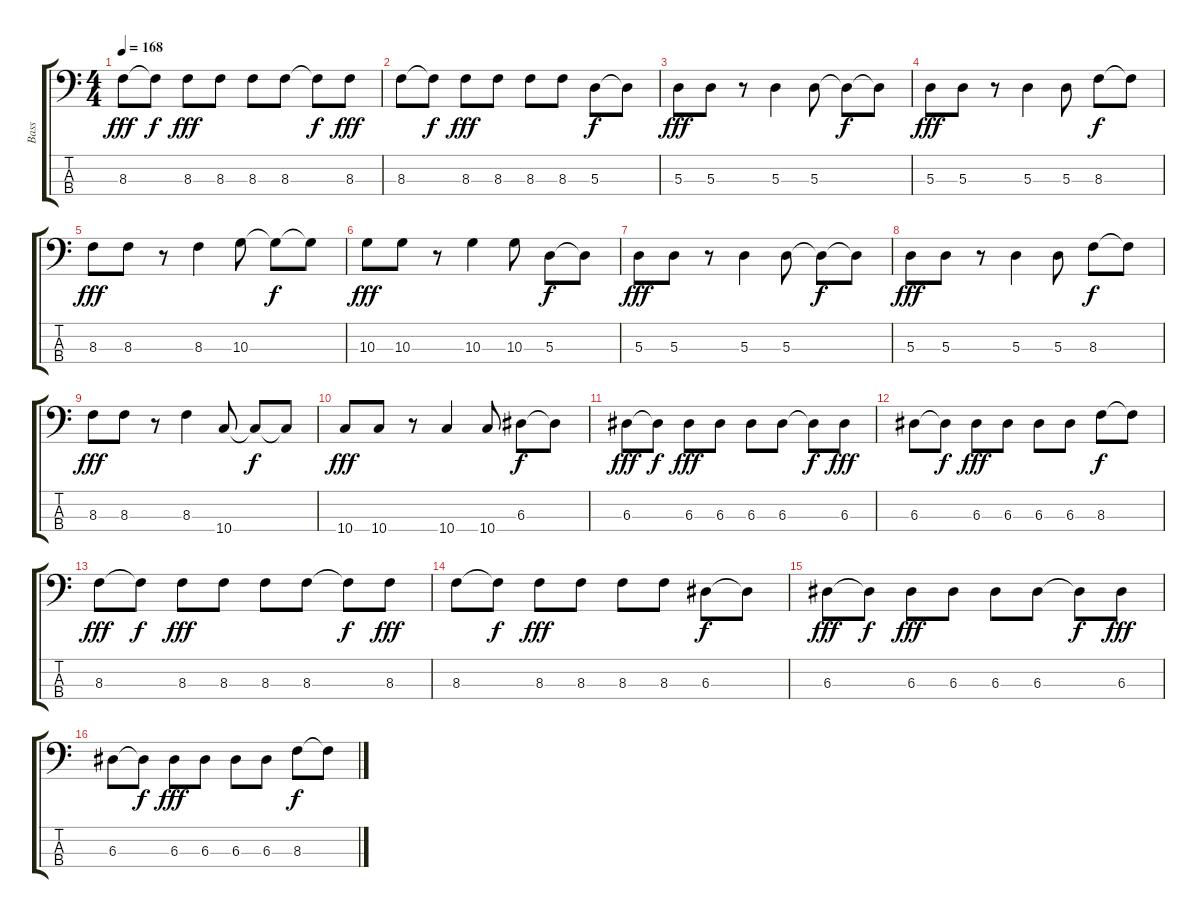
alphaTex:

\track ("Bass" "Bass") {instrument electricbasspick}
\staff {score tabs}
\tuning (G2 D2 A1 D1) {hide}
\ts (4 4)
\tempo 168
\clef f4
\ks c
8.3.8{dy fff} 8.3{t}.8{dy f} 8.3.8{dy fff} 8.3.8 8.3.8 8.3.8 8.3{t}.8{dy f} 8.3.8{dy fff} |
8.3.8 8.3{t}.8{dy f} 8.3.8{dy fff} 8.3.8 8.3.8 8.3.8 5.3.8{dy f} 5.3{t}.8 |
5.3.8{dy fff} 5.3.8 r.8 5.3.4 5.3.8 5.3{t}.8{dy f} 5.3{t}.8 |
5.3.8{dy fff} 5.3.8 r.8 5.3.4 5.3.8 8.3.8{dy f} 8.3{t}.8 |
8.3.8{dy fff} 8.3.8 r.8 8.3.4 10.3.8 10.3{t}.8{dy f} 10.3{t}.8 |
10.3.8{dy fff} 10.3.8 r.8 10.3.4 10.3.8 5.3.8{dy f} 5.3{t}.8 |
5.3.8{dy fff} 5.3.8 r.8 5.3.4 5.3.8 5.3{t}.8{dy f} 5.3{t}.8 |
5.3.8{dy fff} 5.3.8 r.8 5.3.4 5.3.8 8.3.8{dy f} 8.3{t}.8 |
8.3.8{dy fff} 8.3.8 r.8 8.3.4 10.4.8 10.4{t}.8{dy f} 10.4{t}.8 |
10.4.8{dy fff} 10.4.8 r.8 10.4.4 10.4.8 6.3.8{dy f} 6.3{t}.8 |
6.3.8{dy fff} 6.3{t}.8{dy f} 6.3.8{dy fff} 6.3.8 6.3.8 6.3.8 6.3{t}.8{dy f} 6.3.8{dy fff} |
6.3.8 6.3{t}.8{dy f} 6.3.8{dy fff} 6.3.8 6.3.8 6.3.8 8.3.8{dy f} 8.3{t}.8 |
8.3.8{dy fff} 8.3{t}.8{dy f} 8.3.8{dy fff} 8.3.8 8.3.8 8.3.8 8.3{t}.8{dy f} 8.3.8{dy fff} |
8.3.8 8.3{t}.8{dy f} 8.3.8{dy fff} 8.3.8 8.3.8 8.3.8 6.3.8{dy f} 6.3{t}.8 |
6.3.8{dy fff} 6.3{t}.8{dy f} 6.3.8{dy fff} 6.3.8 6.3.8 6.3.8 6.3{t}.8{dy f} 6.3.8{dy fff} |
6.3.8 6.3{t}.8{dy f} 6.3.8{dy fff} 6.3.8 6.3.8 6.3.8 8.3.8{dy f} 8.3{t}.8
